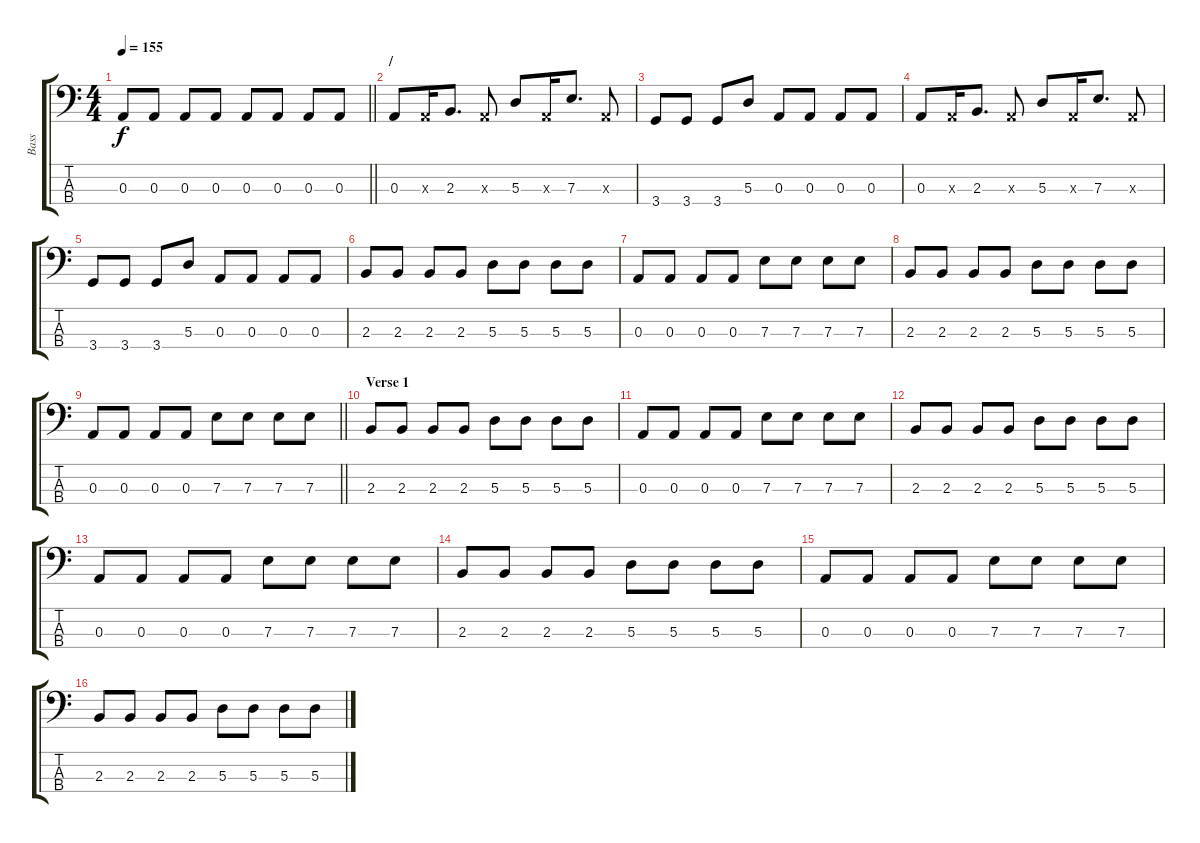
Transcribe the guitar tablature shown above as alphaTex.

\track ("Bass" "Bass") {instrument electricbassfinger}
\staff {score tabs}
\tuning (G2 D2 A1 E1) {hide}
\ts (4 4)
\tempo 155
\clef f4
\barLineRight lightlight
\ks c
0.3.8{dy f} 0.3.8 0.3.8 0.3.8 0.3.8 0.3.8 0.3.8 0.3.8 |
\section ("" "/")
0.3.8 0.3{x}.16 2.3.8{d} 0.3{x}.8 5.3.8 0.3{x}.16 7.3.8{d} 0.3{x}.8 |
3.4.8 3.4.8 3.4.8 5.3.8 0.3.8 0.3.8 0.3.8 0.3.8 |
0.3.8 0.3{x}.16 2.3.8{d} 0.3{x}.8 5.3.8 0.3{x}.16 7.3.8{d} 0.3{x}.8 |
3.4.8 3.4.8 3.4.8 5.3.8 0.3.8 0.3.8 0.3.8 0.3.8 |
2.3.8 2.3.8 2.3.8 2.3.8 5.3.8 5.3.8 5.3.8 5.3.8 |
0.3.8 0.3.8 0.3.8 0.3.8 7.3.8 7.3.8 7.3.8 7.3.8 |
2.3.8 2.3.8 2.3.8 2.3.8 5.3.8 5.3.8 5.3.8 5.3.8 |
\barLineRight lightlight
0.3.8 0.3.8 0.3.8 0.3.8 7.3.8 7.3.8 7.3.8 7.3.8 |
\section ("" "Verse 1")
2.3.8 2.3.8 2.3.8 2.3.8 5.3.8 5.3.8 5.3.8 5.3.8 |
0.3.8 0.3.8 0.3.8 0.3.8 7.3.8 7.3.8 7.3.8 7.3.8 |
2.3.8 2.3.8 2.3.8 2.3.8 5.3.8 5.3.8 5.3.8 5.3.8 |
0.3.8 0.3.8 0.3.8 0.3.8 7.3.8 7.3.8 7.3.8 7.3.8 |
2.3.8 2.3.8 2.3.8 2.3.8 5.3.8 5.3.8 5.3.8 5.3.8 |
0.3.8 0.3.8 0.3.8 0.3.8 7.3.8 7.3.8 7.3.8 7.3.8 |
2.3.8 2.3.8 2.3.8 2.3.8 5.3.8 5.3.8 5.3.8 5.3.8
